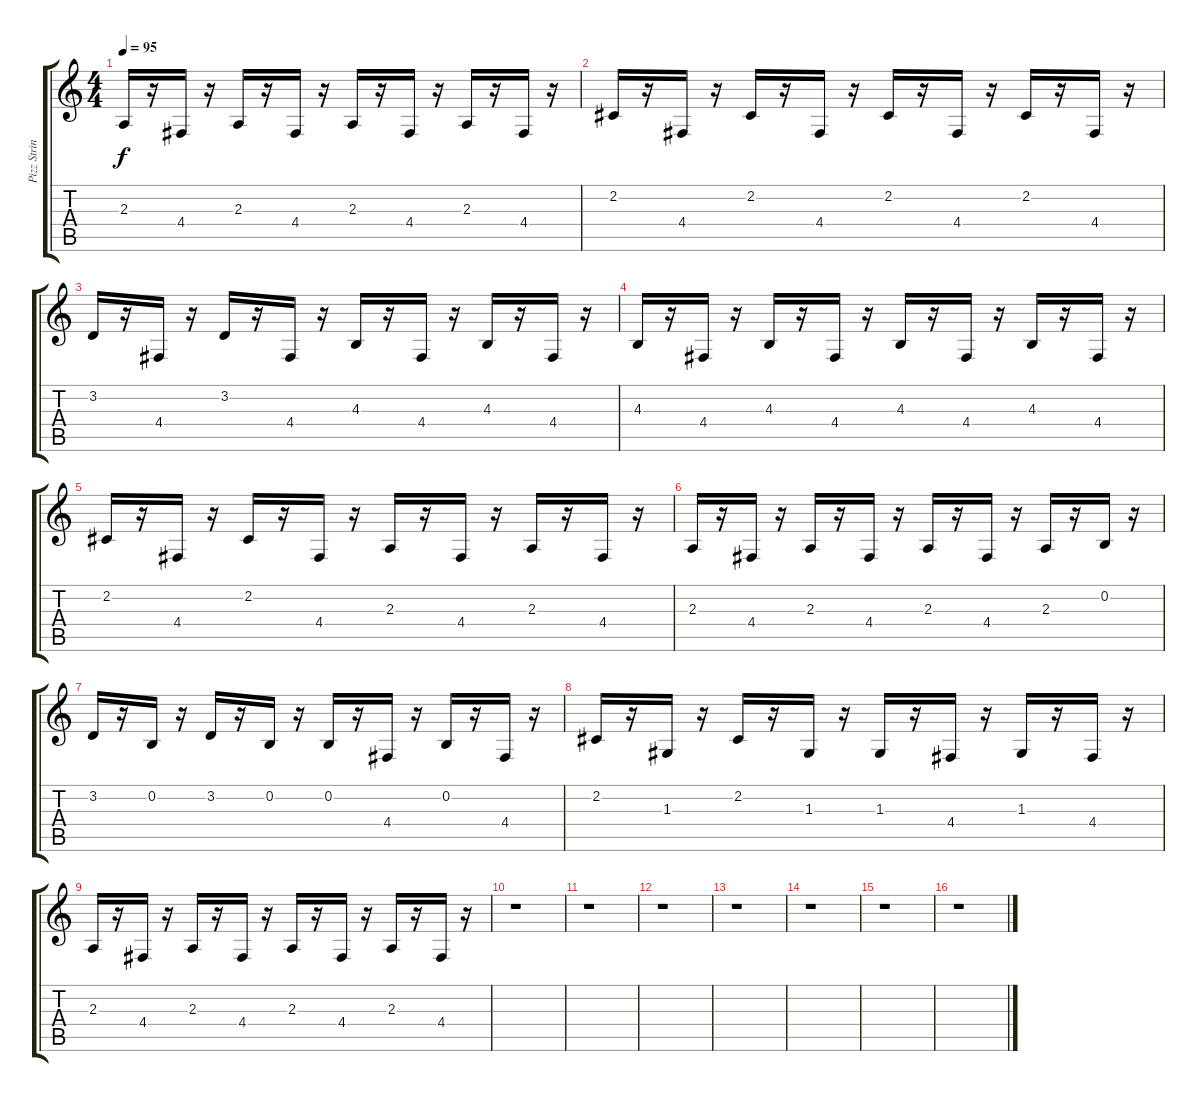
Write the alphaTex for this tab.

\track ("Pizz Strings" "Pizz Strin") {instrument pizzicatostrings}
\staff {score tabs}
\tuning (E4 B3 G3 D3 A2 E2) {hide}
\ts (4 4)
\tempo 95
\clef g2
\ks c
2.3.16{dy f} r.16 4.4.16 r.16 2.3.16 r.16 4.4.16 r.16 2.3.16 r.16 4.4.16 r.16 2.3.16 r.16 4.4.16 r.16 |
2.2.16 r.16 4.4.16 r.16 2.2.16 r.16 4.4.16 r.16 2.2.16 r.16 4.4.16 r.16 2.2.16 r.16 4.4.16 r.16 |
3.2.16 r.16 4.4.16 r.16 3.2.16 r.16 4.4.16 r.16 4.3.16 r.16 4.4.16 r.16 4.3.16 r.16 4.4.16 r.16 |
4.3.16 r.16 4.4.16 r.16 4.3.16 r.16 4.4.16 r.16 4.3.16 r.16 4.4.16 r.16 4.3.16 r.16 4.4.16 r.16 |
2.2.16 r.16 4.4.16 r.16 2.2.16 r.16 4.4.16 r.16 2.3.16 r.16 4.4.16 r.16 2.3.16 r.16 4.4.16 r.16 |
2.3.16 r.16 4.4.16 r.16 2.3.16 r.16 4.4.16 r.16 2.3.16 r.16 4.4.16 r.16 2.3.16 r.16 0.2.16 r.16 |
3.2.16 r.16 0.2.16 r.16 3.2.16 r.16 0.2.16 r.16 0.2.16 r.16 4.4.16 r.16 0.2.16 r.16 4.4.16 r.16 |
2.2.16 r.16 1.3.16 r.16 2.2.16 r.16 1.3.16 r.16 1.3.16 r.16 4.4.16 r.16 1.3.16 r.16 4.4.16 r.16 |
2.3.16 r.16 4.4.16 r.16 2.3.16 r.16 4.4.16 r.16 2.3.16 r.16 4.4.16 r.16 2.3.16 r.16 4.4.16 r.16 |
r.1 |
r.1 |
r.1 |
r.1 |
r.1 |
r.1 |
r.1
